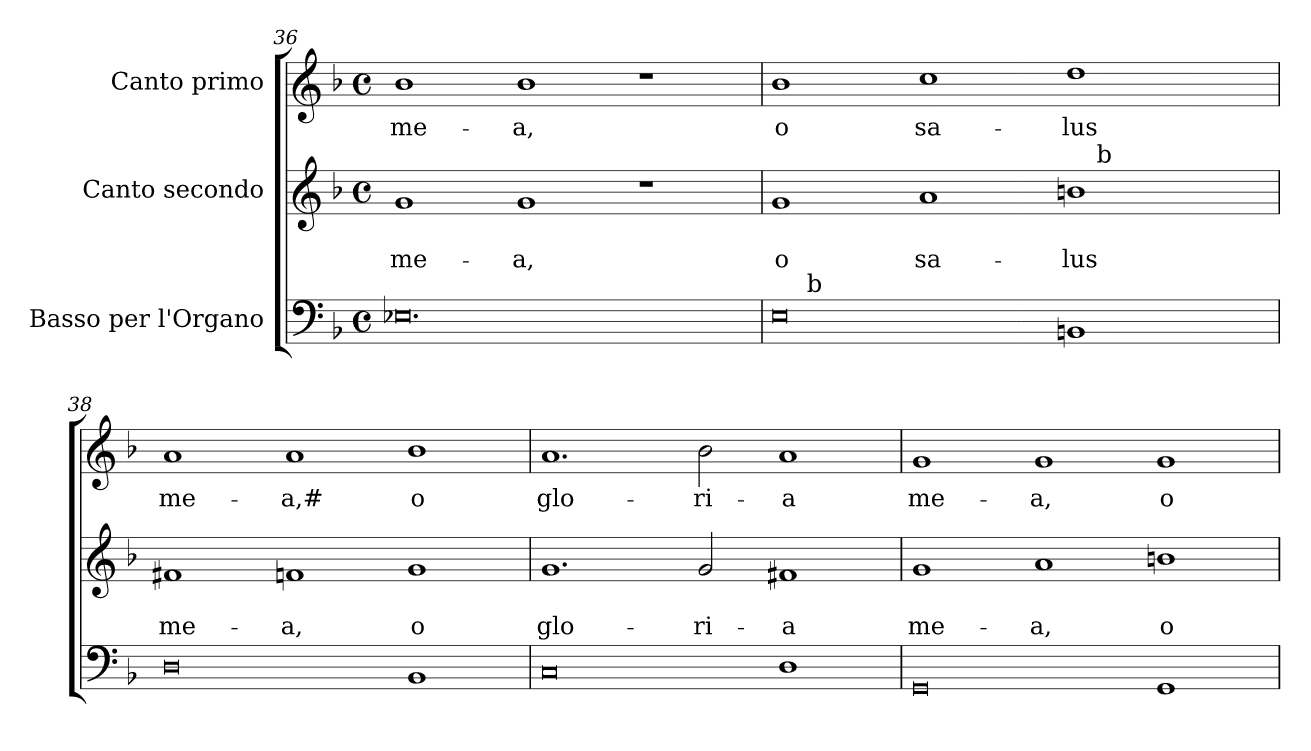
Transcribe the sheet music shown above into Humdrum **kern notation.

**kern	**kern	**text	**text	**kern	**text
*part3	*part2	*part2	*part2	*part1	*part1
*staff3	*staff2	*staff2	*staff2	*staff1	*staff1
*I"Basso per l'Organo	*I"Canto secondo	*	*	*I"Canto primo	*
*clefF4	*clefG2	*	*	*clefG2	*
*ITrd7c12	*	*	*	*	*
*k[b-]	*k[b-]	*	*	*k[b-]	*
*F:	*F:	*	*	*F:	*
*M4/4	*M4/4	*	*	*M4/4	*
*met(c)	*met(c)	*	*	*met(c)	*
=36	=36	=36	=36	=36	=36
!	!	!	!LO:LY:b	!	!LO:LY:b
0.EE-X	1g	.	me-	1b-	me-
!	!	!	!LO:LY:b	!	!LO:LY:b
.	1g	.	-a,	1b-	-a,
.	1r	.	.	1r	.
!!LO:LB:g=z
=37	=37	=37	=37	=37	=37
!	!	!	!LO:LY:b	!	!LO:LY:b
*^	*^	*	*	*	*
0EE	8ryy	1g	1ryy	.	o	1b-	o
!	!LO:TX:a:t=b	!	!	!	!	!	!
.	1ryy	.	.	.	.	.	.
!	!	!	!	!	!LO:LY:b	!	!LO:LY:b
.	.	1a	1ryy	.	sa-	1cc	sa-
.	1...ryy	.	.	.	.	.	.
!	!	!	!	!	!LO:LY:b	!	!LO:LY:b
1BBBn	.	1b	16.ryy	.	-lus	1dd	-lus
!	!	!	!LO:TX:a:t=b	!	!	!	!
.	.	.	2ryy	.	.	.	.
.	.	.	4ryy	.	.	.	.
.	.	.	8ryy	.	.	.	.
.	.	.	32ryy	.	.	.	.
=38	=38	=38	=38	=38	=38	=38	=38
!	!	!	!	!	!LO:LY:b	!	!LO:LY:b
*v	*v	*	*	*	*	*	*
*	*v	*v	*	*	*	*
0DD	1f#X	.	me-	1a	me-
!	!	!	!LO:LY:b	!	!LO:LY:b:rj
.	1f	.	-a,	1a	-a,#
!	!	!	!LO:LY:b	!	!LO:LY:b
1BBB-	1g	.	o	1b-	o
=39	=39	=39	=39	=39	=39
!	!	!	!LO:LY:b	!	!LO:LY:b
0CC	1.g	.	glo-	1.a	glo-
!	!	!	!LO:LY:b	!	!LO:LY:b
.	2g/	.	-ri-	2b-\	-ri-
!	!	!	!LO:LY:b	!	!LO:LY:b
1DD	1f#X	.	-a	1a	-a
=40	=40	=40	=40	=40	=40
!	!	!	!LO:LY:b	!	!LO:LY:b
0GGG	1g	.	me-	1g	me-
!	!	!	!LO:LY:b	!	!LO:LY:b
.	1a	.	-a,	1g	-a,
!	!	!	!LO:LY:b	!	!LO:LY:b
1GGG	1b	.	o	1g	o
=	=	=	=	=	=
*-	*-	*-	*-	*-	*-
